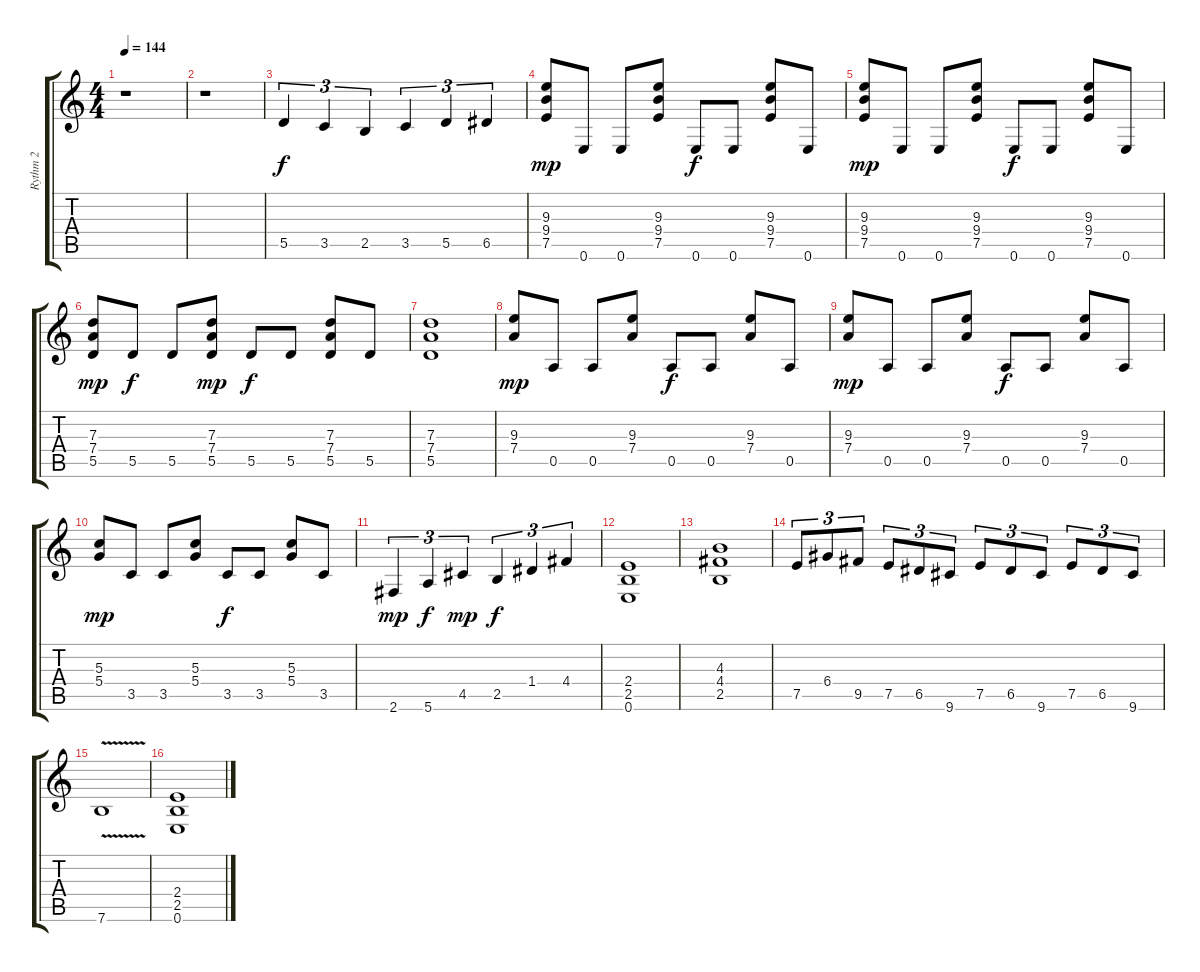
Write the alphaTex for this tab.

\track ("Rythm 2" "Rythm 2") {instrument distortionguitar}
\staff {score tabs}
\tuning (E4 B3 G3 D3 A2 E2) {hide}
\ts (4 4)
\tempo 144
\clef g2
\ks c
r.1{dy mp} |
r.1 |
5.5.4{tu (3 2) dy f} 3.5.4{tu (3 2)} 2.5.4{tu (3 2)} 3.5.4{tu (3 2)} 5.5.4{tu (3 2)} 6.5.4{tu (3 2)} |
(9.3 9.4 7.5).8{dy mp} 0.6.8 0.6.8 (9.3 9.4 7.5).8 0.6.8{dy f} 0.6.8 (9.3 9.4 7.5).8 0.6.8 |
(9.3 9.4 7.5).8{dy mp} 0.6.8 0.6.8 (9.3 9.4 7.5).8 0.6.8{dy f} 0.6.8 (9.3 9.4 7.5).8 0.6.8 |
(7.3 7.4 5.5).8{dy mp} 5.5.8{dy f} 5.5.8 (7.3 7.4 5.5).8{dy mp} 5.5.8{dy f} 5.5.8 (7.3 7.4 5.5).8 5.5.8 |
(7.3 7.4 5.5).1 |
(9.3 7.4).8{dy mp} 0.5.8 0.5.8 (9.3 7.4).8 0.5.8{dy f} 0.5.8 (9.3 7.4).8 0.5.8 |
(9.3 7.4).8{dy mp} 0.5.8 0.5.8 (9.3 7.4).8 0.5.8{dy f} 0.5.8 (9.3 7.4).8 0.5.8 |
(5.3 5.4).8{dy mp} 3.5.8 3.5.8 (5.3 5.4).8 3.5.8{dy f} 3.5.8 (5.3 5.4).8 3.5.8 |
2.6.4{tu (3 2) dy mp} 5.6.4{tu (3 2) dy f} 4.5.4{tu (3 2) dy mp} 2.5.4{tu (3 2) dy f} 1.4.4{tu (3 2)} 4.4.4{tu (3 2)} |
(2.4 2.5 0.6).1 |
(4.3 4.4 2.5).1 |
7.5.8{tu (3 2)} 6.4.8{tu (3 2)} 9.5.8{tu (3 2)} 7.5.8{tu (3 2)} 6.5.8{tu (3 2)} 9.6.8{tu (3 2)} 7.5.8{tu (3 2)} 6.5.8{tu (3 2)} 9.6.8{tu (3 2)} 7.5.8{tu (3 2)} 6.5.8{tu (3 2)} 9.6.8{tu (3 2)} |
7.6{v}.1 |
(2.4 2.5 0.6).1
